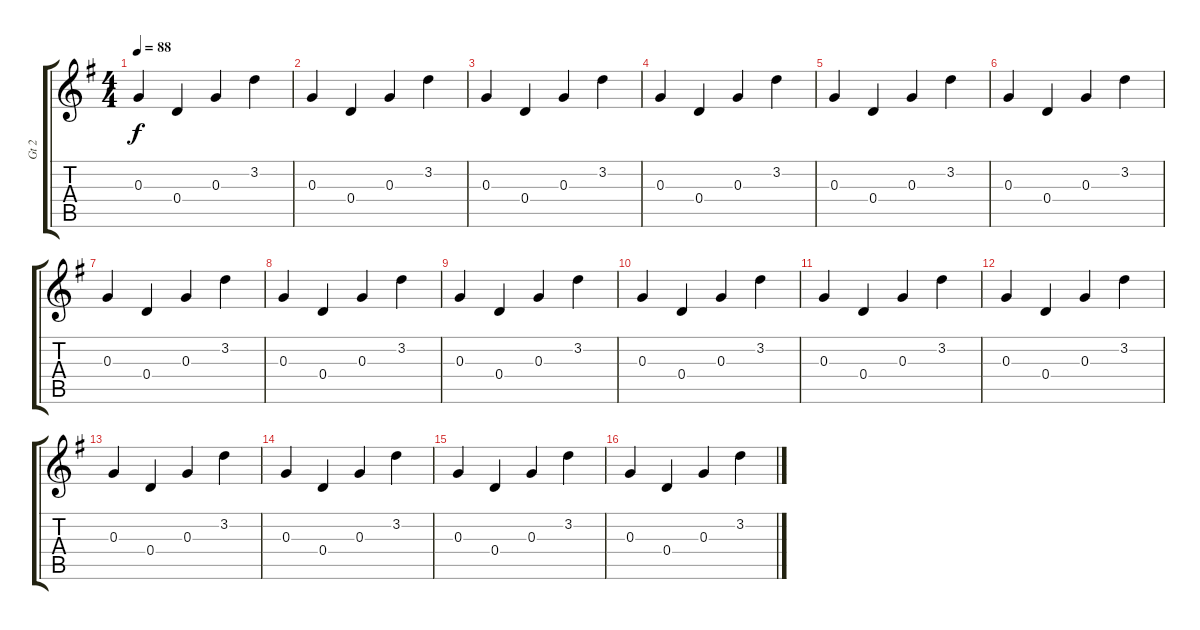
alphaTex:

\track ("Gt 2" "Gt 2") {instrument distortionguitar}
\staff {score tabs}
\tuning (E4 B3 G3 D3 A2 E2) {hide}
\ts (4 4)
\tempo 88
\clef g2
\ks g
0.3.4{dy f} 0.4.4 0.3.4 3.2.4 |
0.3.4 0.4.4 0.3.4 3.2.4 |
0.3.4 0.4.4 0.3.4 3.2.4 |
0.3.4 0.4.4 0.3.4 3.2.4 |
0.3.4 0.4.4 0.3.4 3.2.4 |
0.3.4 0.4.4 0.3.4 3.2.4 |
0.3.4 0.4.4 0.3.4 3.2.4 |
0.3.4 0.4.4 0.3.4 3.2.4 |
0.3.4 0.4.4 0.3.4 3.2.4 |
0.3.4 0.4.4 0.3.4 3.2.4 |
0.3.4 0.4.4 0.3.4 3.2.4 |
0.3.4 0.4.4 0.3.4 3.2.4 |
0.3.4 0.4.4 0.3.4 3.2.4 |
0.3.4 0.4.4 0.3.4 3.2.4 |
0.3.4 0.4.4 0.3.4 3.2.4 |
0.3.4 0.4.4 0.3.4 3.2.4
